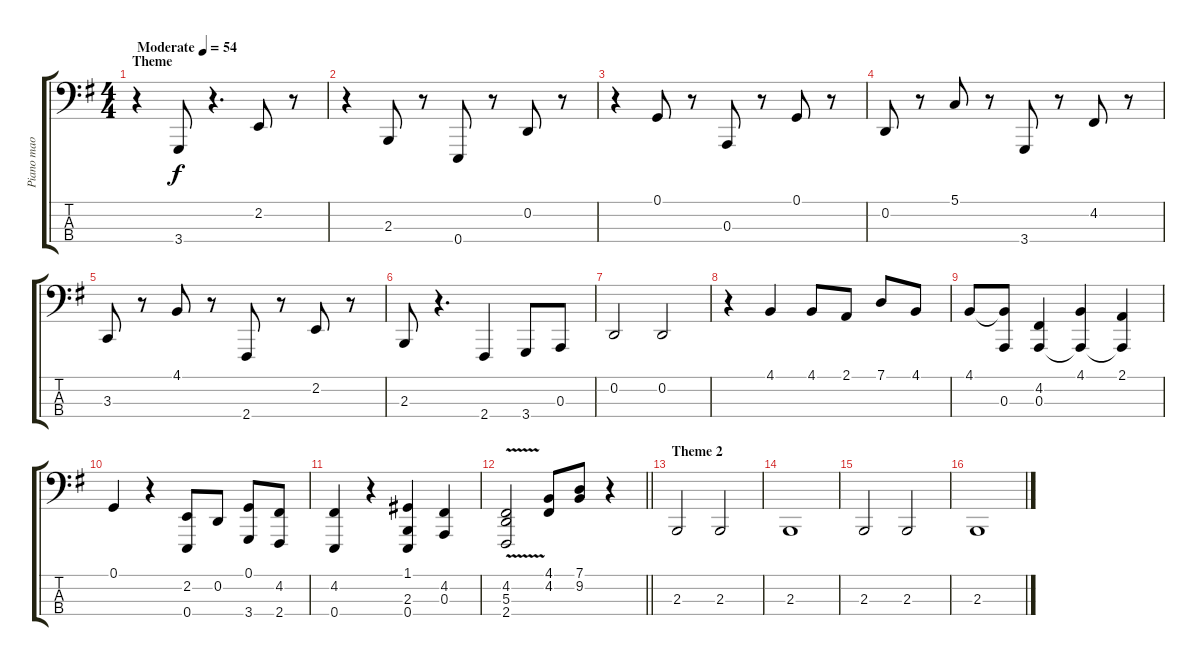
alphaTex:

\track ("Piano mao esquerda" "Piano mao ") {instrument acousticgrandpiano}
\staff {score tabs}
\tuning (G2 D2 A1 E1) {hide}
\ts (4 4)
\section ("" "Theme")
\tempo (54 "Moderate")
\clef f4
\ks g
r.4{dy f instrument acousticgrandpiano} 3.4.8 r.4{d} 2.2.8 r.8 |
r.4 2.3.8 r.8 0.4.8 r.8 0.2.8 r.8 |
r.4 0.1.8 r.8 0.3.8 r.8 0.1.8 r.8 |
0.2.8 r.8 5.1.8 r.8 3.4.8 r.8 4.2.8 r.8 |
3.3.8 r.8 4.1.8 r.8 2.4.8 r.8 2.2.8 r.8 |
2.3.8 r.4{d} 2.4.4 3.4.8 0.3.8 |
0.2.2 0.2.2 |
r.4 4.1.4 4.1.8 2.1.8 7.1.8 4.1.8 |
4.1.8 (4.1{t} 0.3).8 (4.2 0.3).4 (4.1 0.3{t}).4 (2.1 0.3{t}).4 |
0.1.4 r.4 (2.2 0.4).8 0.2.8 (0.1 3.4).8 (4.2 2.4).8 |
(4.2 0.4).4 r.4 (1.1 2.3 0.4).4 (4.2 0.3).4 |
\barLineRight lightlight
(4.2{v} 5.3{v} 2.4{v}).2 (4.1 4.2).8 (7.1 9.2).8 r.4 |
\section ("" "Theme 2")
2.3.2 2.3.2 |
2.3.1 |
2.3.2 2.3.2 |
2.3.1
